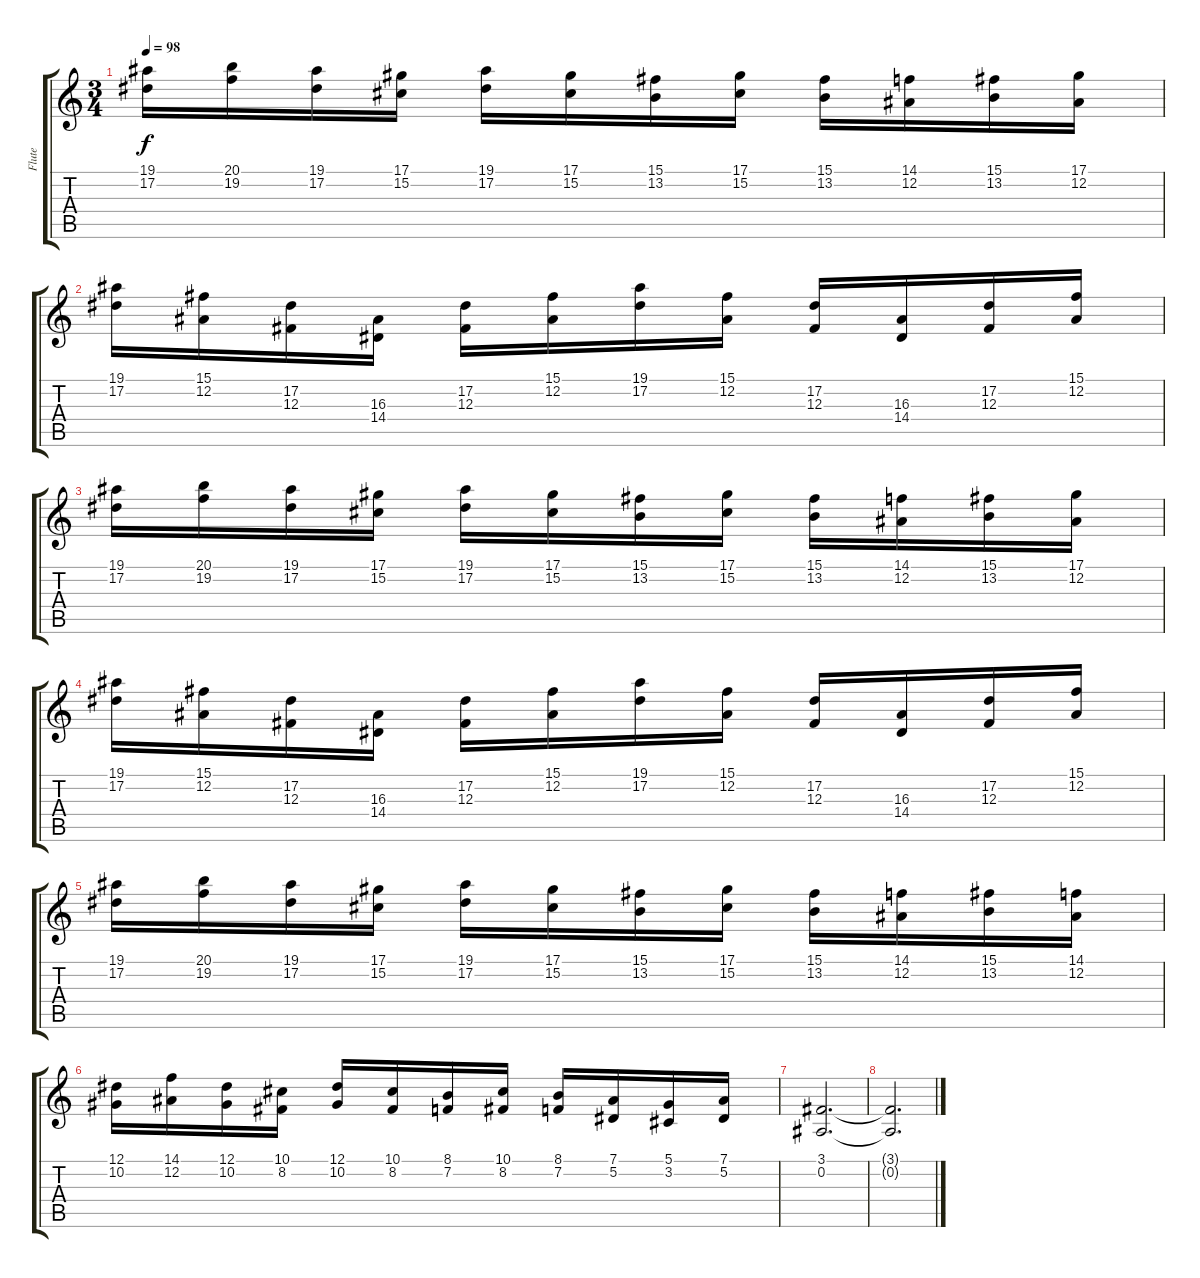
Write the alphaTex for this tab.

\track ("Flute" "Flute") {instrument flute}
\staff {score tabs}
\tuning (Eb4 Bb3 Gb3 Db3 Ab2 Eb2) {hide}
\ts (3 4)
\tempo 98
\clef g2
\ks c
(19.1 17.2).16{dy f} (20.1 19.2).16 (19.1 17.2).16 (17.1 15.2).16 (19.1 17.2).16 (17.1 15.2).16 (15.1 13.2).16 (17.1 15.2).16 (15.1 13.2).16 (14.1 12.2).16 (15.1 13.2).16 (17.1 12.2).16 |
(19.1 17.2).16 (15.1 12.2).16 (17.2 12.3).16 (16.3 14.4).16 (17.2 12.3).16 (15.1 12.2).16 (19.1 17.2).16 (15.1 12.2).16 (17.2 12.3).16 (16.3 14.4).16 (17.2 12.3).16 (15.1 12.2).16 |
(19.1 17.2).16 (20.1 19.2).16 (19.1 17.2).16 (17.1 15.2).16 (19.1 17.2).16 (17.1 15.2).16 (15.1 13.2).16 (17.1 15.2).16 (15.1 13.2).16 (14.1 12.2).16 (15.1 13.2).16 (17.1 12.2).16 |
(19.1 17.2).16 (15.1 12.2).16 (17.2 12.3).16 (16.3 14.4).16 (17.2 12.3).16 (15.1 12.2).16 (19.1 17.2).16 (15.1 12.2).16 (17.2 12.3).16 (16.3 14.4).16 (17.2 12.3).16 (15.1 12.2).16 |
(19.1 17.2).16 (20.1 19.2).16 (19.1 17.2).16 (17.1 15.2).16 (19.1 17.2).16 (17.1 15.2).16 (15.1 13.2).16 (17.1 15.2).16 (15.1 13.2).16 (14.1 12.2).16 (15.1 13.2).16 (14.1 12.2).16 |
(12.1 10.2).16 (14.1 12.2).16 (12.1 10.2).16 (10.1 8.2).16 (12.1 10.2).16 (10.1 8.2).16 (8.1 7.2).16 (10.1 8.2).16 (8.1 7.2).16 (7.1 5.2).16 (5.1 3.2).16 (7.1 5.2).16 |
(3.1 0.2).2{d} |
(3.1{t} 0.2{t}).2{d}
